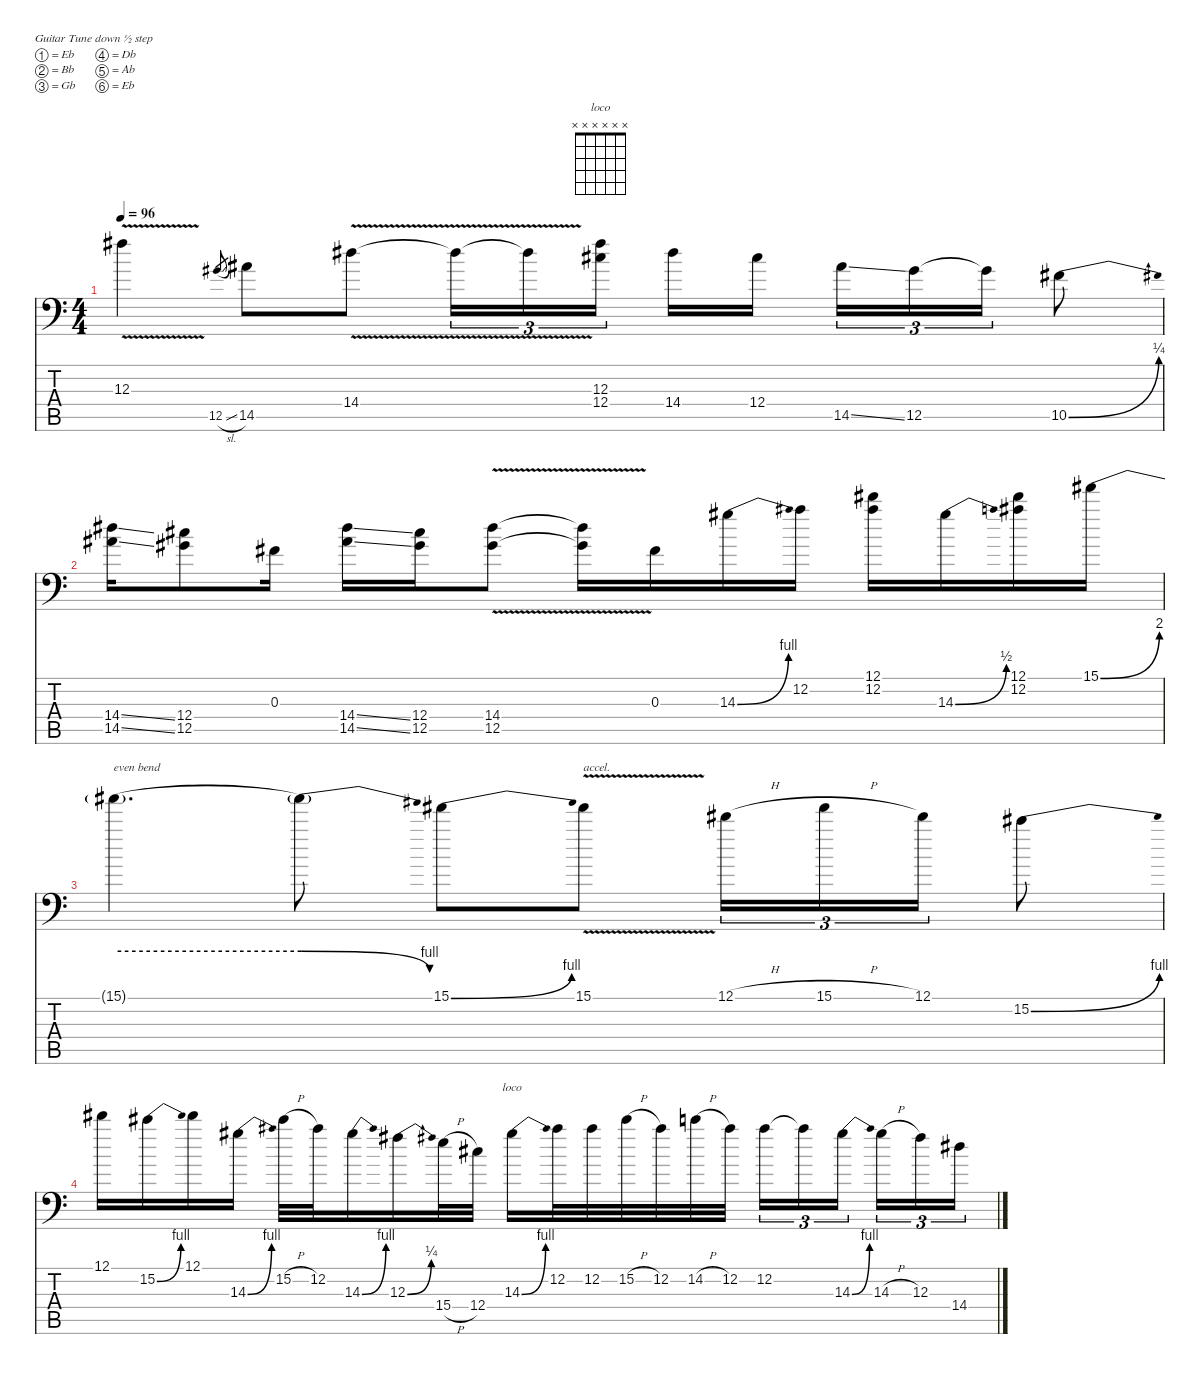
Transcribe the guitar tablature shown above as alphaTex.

\defaultSystemsLayout 4
\hideDynamics
\bracketExtendMode nobrackets
\singleTrackTrackNamePolicy hidden
\multiTrackTrackNamePolicy hidden
\otherSystemsTrackNameOrientation horizontal
\track ("Overdub-hid" "fl.bs.") {instrument fretlessbass}
\staff {score tabs}
\tuning (Eb4 Bb3 Gb3 Db3 Ab2 Eb2)
\chord ("loco" x x x x x x)
\ts (4 4)
\tempo 96
\clef f4
\ks c
12.3{v acc #}.4{dy ff beam Down} 12.5{sl acc #}.8{gr dy mp beam Up} 14.5{acc #}.8{dy f beam Down} 14.4{v acc #}.8{dy ff beam Down} 14.4{v t acc #}.16{tu (3 2) dy f beam Down} 14.4{v t acc #}.16{tu (3 2) beam Down} (12.3{acc #} 12.4{acc #}).16{tu (3 2) beam Down} 14.4{acc #}.16{beam Down} 12.4{acc #}.16{beam Down} 14.5{ss acc #}.16{tu (3 2) dy ff beam Down} 12.5{acc #}.16{tu (3 2) dy f beam Down} 12.5{t acc #}.16{tu (3 2) beam Down} 10.5{be (bend 0 0 30 1) acc #}.8{beam Down} |
(14.4{ss acc #} 14.5{ss acc #}).16{dy ff beam Down} (12.4{acc #} 12.5{acc #}).8{dy f beam Down} 0.3{acc #}.16{beam Down} (14.4{ss acc #} 14.5{ss acc #}).16{dy ff beam Down} (12.4{acc #} 12.5{acc #}).16{dy f beam Down} (14.4{v acc #} 12.5{v acc #}).8{dy ff beam Down} (14.4{v t acc #} 12.5{v t acc #}).16{dy f beam Down} 0.3{acc #}.16{beam Down} 14.3{be (bend 0 0 30 4) acc #}.16{beam Down} 12.2{acc #}.16{beam Down} (12.1{acc #} 12.2{acc #}).16{dy ff beam Down} 14.3{be (bend 0 0 30 2) acc #}.16{dy f beam Down} (12.1{acc #} 12.2{acc #}).16{beam Down} 15.1{be (bend 0 0 60 8) acc #}.16{beam Down} |
15.1{be (hold 0 8 60 8) t}.4{d txt "even bend" beam Down} 15.1{be (release 0 8 60 4) t}.8{beam Down} 15.1{be (bend 0 0 30 4) acc #}.8{dy ff beam Down} 15.1{v acc #}.8{txt "accel." dy f beam Down} 12.1{h acc #}.16{tu (3 2) dy ff beam Down} 15.1{h acc #}.16{tu (3 2) dy f beam Down} 12.1{acc #}.16{tu (3 2) beam Down} 15.2{be (bend 0 0 30 4) acc #}.8{beam Down} |
12.1{acc #}.16{dy ff beam Down} 15.2{be (bend 0 0 30 4) acc #}.16{dy f beam Down} 12.1{acc #}.16{beam Down} 14.3{be (bend 0 0 30 4) acc #}.16{beam Down} 15.2{h acc #}.32{beam Down} 12.2{acc #}.32{beam Down} 14.3{be (bend 0 0 30 4) acc #}.16{beam Down} 12.3{be (bend 0 0 30 1) acc #}.16{beam Down} 15.4{h}.32{beam Down} 12.4{acc #}.32{beam Down} 14.3{be (bend 0 0 30 4) acc #}.16{ch "loco" dy ff beam Down} 12.2{acc #}.32{dy f beam Down} 12.2{acc #}.32{beam Down} 15.2{h acc #}.32{dy ff beam Down} 12.2{acc #}.32{dy f beam Down} 14.2{h}.32{dy ff beam Down} 12.2{acc #}.32{dy f beam Down} 12.2{acc #}.16{tu (3 2) dy ff beam Down} 12.2{t acc #}.16{tu (3 2) dy f beam Down} 14.3{be (bend 0 0 30 4) acc #}.16{tu (3 2) beam Down} 14.3{h acc #}.16{tu (3 2) beam Down} 12.3{acc #}.16{tu (3 2) beam Down} 14.4{acc #}.16{tu (3 2) beam Down}
